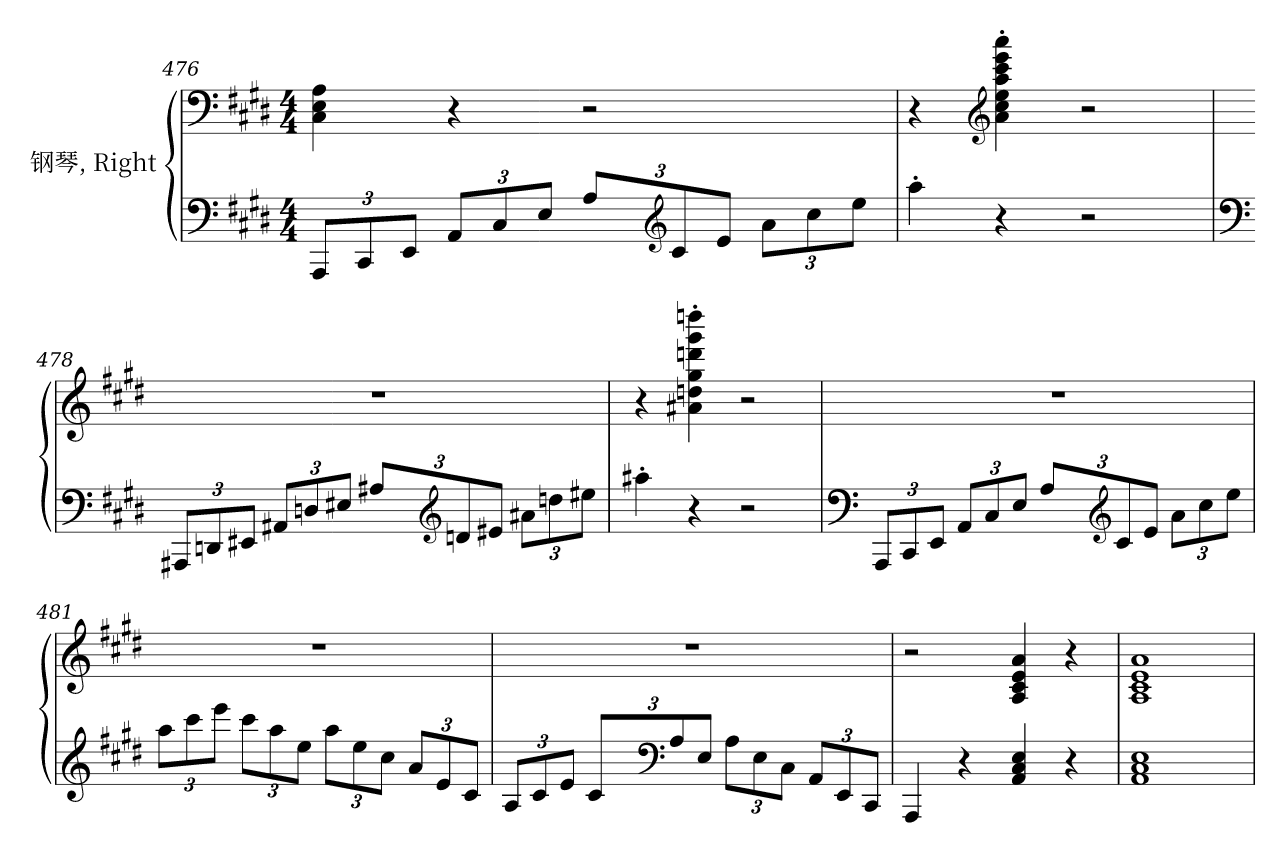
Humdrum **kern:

**kern	**kern
*part1	*part1
*staff2	*staff1
*I"钢琴, Right	*
!!LO:PB:g=z
*clefF4	*clefF4
*k[f#c#g#d#]	*k[f#c#g#d#]
*M4/4	*M4/4
*Xbrackettup	*
=476	=476
12AAA/L	4C#\ 4E\ 4A\
12CC#/	.
12EE/J	.
*	*MM111
12AA/L	4r
12C#/	.
12E/J	.
12A/L	2r
*clefG2	*
12c#/	.
12e/J	.
12a\L	.
12cc#\	.
12ee\J	.
=477	=477
4aa'\	4r
*	*clefG2
4r	4a\' 4cc#\' 4ee\' 4aa\' 4ccc#\' 4eee\' 4aaa\'
*	*MM40
2r	2r
!!LO:LB:g=z
=478	=478
*clefF4	*
12AAA#X/L	1r
12DDn/	.
12EE#X/J	.
12AA#X/L	.
12Dn/	.
12E#X/J	.
12A#X/L	.
*clefG2	*
12dn/	.
12e#X/J	.
12a#X\L	.
12ddn\	.
12ee#X\J	.
=479	=479
4aa#X'\	4r
4r	4a#X\' 4ddn\' 4gg#\' 4dddn\' 4ggg#\' 4ddddn\'
2r	2r
=480	=480
*clefF4	*
*	*MM94
12AAA/L	1r
12CC#/	.
12EE/J	.
12AA/L	.
12C#/	.
12E/J	.
12A/L	.
*clefG2	*
12c#/	.
12e/J	.
12a\L	.
12cc#\	.
12ee\J	.
!!LO:LB:g=z
=481	=481
*	*MM124
12aa\L	1r
12ccc#\	.
12eee\J	.
12ccc#\L	.
12aa\	.
12ee\J	.
12aa\L	.
12ee\	.
12cc#\J	.
12a/L	.
12e/	.
12c#/J	.
=482	=482
12A/L	1r
12c#/	.
12e/J	.
12c#/L	.
*clefF4	*
12A/	.
12E/J	.
12A\L	.
12E\	.
12C#\J	.
12AA/L	.
12EE/	.
12CC#/J	.
=483	=483
*	*MM81
4AAA/	2r
4r	.
4AA/ 4C#/ 4E/	4A/ 4c#/ 4e/ 4a/
4r	4r
=484	=484
1AA 1C# 1E	1A 1c# 1e 1a
=	=
*-	*-
